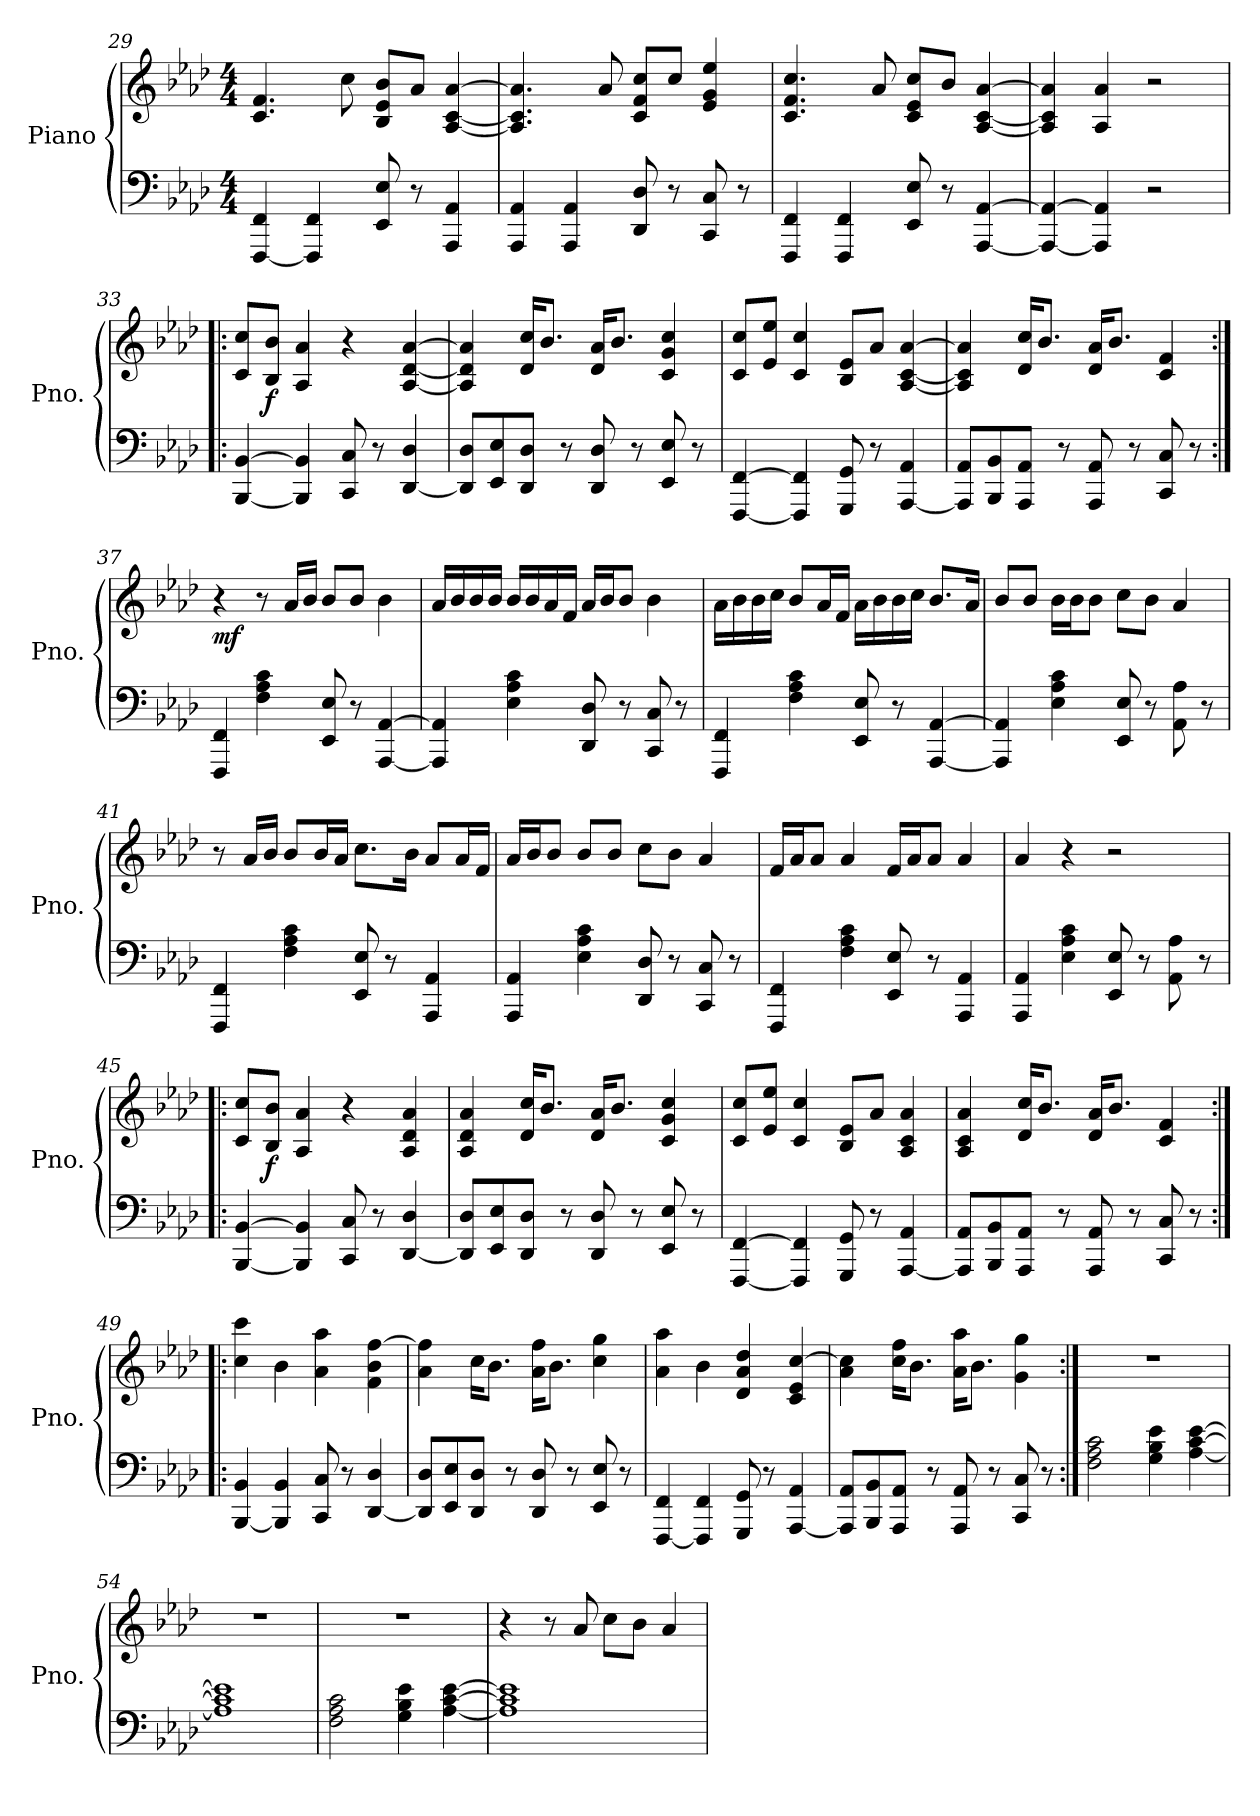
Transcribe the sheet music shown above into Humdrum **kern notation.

**kern	**kern	**dynam
*part1	*part1	*part1
*staff2	*staff1	*staff1/2
*I"Piano	*	*
*I'Pno.	*	*
*clefF4	*clefG2	*
*k[b-e-a-d-]	*k[b-e-a-d-]	*
*M4/4	*M4/4	*
=29	=29	=29
[4FFF/ 4FF/	4.c/ 4.f/	.
4FFF/] 4FF/	.	.
.	8cc\	.
8EE-/ 8E-/	8B-/ 8e-/ 8b-/L	.
8r	8a-/J	.
4AAA-/ 4AA-/	[4A-/ [4c/ [4a-/	.
=30	=30	=30
4AAA-/ 4AA-/	4.A-/] 4.c/] 4.a-/]	.
4AAA-/ 4AA-/	.	.
.	8a-/	.
8DD-/ 8D-/	8c/ 8f/ 8cc/L	.
8r	8cc/J	.
8CC/ 8C/	4e-/ 4g/ 4ee-/	.
8r	.	.
=31	=31	=31
4FFF/ 4FF/	4.c/ 4.f/ 4.cc/	.
4FFF/ 4FF/	.	.
.	8a-/	.
8EE-/ 8E-/	8c/ 8e-/ 8cc/L	.
8r	8b-/J	.
[4AAA-/ [4AA-/	[4A-/ [4c/ [4a-/	.
=32	=32	=32
4AAA-/_ 4AA-/_	4A-/] 4c/] 4a-/]	.
4AAA-/] 4AA-/]	4A-/ 4a-/	.
2r	2r	.
!!LO:PB:g=z
=33!|:	=33!|:	=33!|:
[4BBB-/ [4BB-/	8c/ 8cc/L	.
!	!	!LO:DY:b
.	8B-/ 8b-/J	f
4BBB-/] 4BB-/]	4A-/ 4a-/	.
8CC/ 8C/	4r	.
8r	.	.
[4DD-/ 4D-/	[4A-/ [4d-/ [4a-/	.
=34	=34	=34
8DD-/] 8D-/L	4A-/] 4d-/] 4a-/]	.
8EE-/ 8E-/	.	.
8DD-/ 8D-/J	16d-/ 16cc/KL	.
.	8.b-/J	.
8r	.	.
8DD-/ 8D-/	16d-/ 16a-/KL	.
.	8.b-/J	.
8r	.	.
8EE-/ 8E-/	4c/ 4g/ 4cc/	.
8r	.	.
=35	=35	=35
[4FFF/ [4FF/	8c/ 8cc/L	.
.	8e-/ 8ee-/J	.
4FFF/] 4FF/]	4c/ 4cc/	.
8GGG/ 8GG/	8B-/ 8e-/L	.
8r	8a-/J	.
[4AAA-/ 4AA-/	[4A-/ [4c/ [4a-/	.
=36	=36	=36
8AAA-/] 8AA-/L	4A-/] 4c/] 4a-/]	.
8BBB-/ 8BB-/	.	.
8AAA-/ 8AA-/J	16d-/ 16cc/KL	.
.	8.b-/J	.
8r	.	.
8AAA-/ 8AA-/	16d-/ 16a-/KL	.
.	8.b-/J	.
8r	.	.
8CC/ 8C/	4c/ 4f/	.
8r	.	.
!!LO:LB:g=z
=37:|!	=37:|!	=37:|!
!	!	!LO:DY:b
4FFF/ 4FF/	4r	mf
4F\ 4A-\ 4c\	8r	.
.	16a-/LL	.
.	16b-/JJ	.
8EE-/ 8E-/	8b-/L	.
8r	8b-/J	.
[4AAA-/ [4AA-/	4b-\	.
=38	=38	=38
4AAA-/] 4AA-/]	16a-/LL	.
.	16b-/	.
.	16b-/	.
.	16b-/JJ	.
4E-\ 4A-\ 4c\	16b-/LL	.
.	16b-/	.
.	16a-/	.
.	16f/JJ	.
8DD-/ 8D-/	16a-/LL	.
.	16b-/J	.
8r	8b-/J	.
8CC/ 8C/	4b-\	.
8r	.	.
=39	=39	=39
4FFF/ 4FF/	16a-\LL	.
.	16b-\	.
.	16b-\	.
.	16cc\JJ	.
4F\ 4A-\ 4c\	8b-/L	.
.	16a-/L	.
.	16f/JJ	.
8EE-/ 8E-/	16a-\LL	.
.	16b-\	.
8r	16b-\	.
.	16cc\JJ	.
[4AAA-/ [4AA-/	8.b-/L	.
.	16a-/Jk	.
=40	=40	=40
4AAA-/] 4AA-/]	8b-/L	.
.	8b-/J	.
4E-\ 4A-\ 4c\	16b-\LL	.
.	16b-\J	.
.	8b-\J	.
8EE-/ 8E-/	8cc\L	.
8r	8b-\J	.
8AA-\ 8A-\	4a-/	.
8r	.	.
!!LO:LB:g=z
=41	=41	=41
4FFF/ 4FF/	8r	.
.	16a-/LL	.
.	16b-/JJ	.
4F\ 4A-\ 4c\	8b-/L	.
.	16b-/L	.
.	16a-/JJ	.
8EE-/ 8E-/	8.cc\L	.
8r	.	.
.	16b-\Jk	.
4AAA-/ 4AA-/	8a-/L	.
.	16a-/L	.
.	16f/JJ	.
=42	=42	=42
4AAA-/ 4AA-/	16a-/LL	.
.	16b-/J	.
.	8b-/J	.
4E-\ 4A-\ 4c\	8b-/L	.
.	8b-/J	.
8DD-/ 8D-/	8cc\L	.
8r	8b-\J	.
8CC/ 8C/	4a-/	.
8r	.	.
=43	=43	=43
4FFF/ 4FF/	16f/LL	.
.	16a-/J	.
.	8a-/J	.
4F\ 4A-\ 4c\	4a-/	.
8EE-/ 8E-/	16f/LL	.
.	16a-/J	.
8r	8a-/J	.
4AAA-/ 4AA-/	4a-/	.
=44	=44	=44
4AAA-/ 4AA-/	4a-/	.
4E-\ 4A-\ 4c\	4r	.
8EE-/ 8E-/	2r	.
8r	.	.
8AA-\ 8A-\	.	.
8r	.	.
!!LO:LB:g=z
=45!|:	=45!|:	=45!|:
[4BBB-/ [4BB-/	8c/ 8cc/L	.
!	!	!LO:DY:b
.	8B-/ 8b-/J	f
4BBB-/] 4BB-/]	4A-/ 4a-/	.
8CC/ 8C/	4r	.
8r	.	.
[4DD-/ 4D-/	4A-/ 4d-/ 4a-/	.
=46	=46	=46
8DD-/] 8D-/L	4A-/ 4d-/ 4a-/	.
8EE-/ 8E-/	.	.
8DD-/ 8D-/J	16d-/ 16cc/KL	.
.	8.b-/J	.
8r	.	.
8DD-/ 8D-/	16d-/ 16a-/KL	.
.	8.b-/J	.
8r	.	.
8EE-/ 8E-/	4c/ 4g/ 4cc/	.
8r	.	.
=47	=47	=47
[4FFF/ [4FF/	8c/ 8cc/L	.
.	8e-/ 8ee-/J	.
4FFF/] 4FF/]	4c/ 4cc/	.
8GGG/ 8GG/	8B-/ 8e-/L	.
8r	8a-/J	.
[4AAA-/ 4AA-/	4A-/ 4c/ 4a-/	.
=48	=48	=48
8AAA-/] 8AA-/L	4A-/ 4c/ 4a-/	.
8BBB-/ 8BB-/	.	.
8AAA-/ 8AA-/J	16d-/ 16cc/KL	.
.	8.b-/J	.
8r	.	.
8AAA-/ 8AA-/	16d-/ 16a-/KL	.
.	8.b-/J	.
8r	.	.
8CC/ 8C/	4c/ 4f/	.
8r	.	.
!!LO:LB:g=z
=49:|!|:	=49:|!|:	=49:|!|:
[4BBB-/ 4BB-/	4cc\ 4ccc\	.
4BBB-/] 4BB-/	4b-\	.
8CC/ 8C/	4a-\ 4aa-\	.
8r	.	.
[4DD-/ 4D-/	4f\ 4b-\ [4ff\	.
=50	=50	=50
8DD-/] 8D-/L	4a-\ 4ff\]	.
8EE-/ 8E-/	.	.
8DD-/ 8D-/J	16cc\KL	.
.	8.b-\J	.
8r	.	.
8DD-/ 8D-/	16a-\ 16ff\KL	.
.	8.b-\J	.
8r	.	.
8EE-/ 8E-/	4cc\ 4gg\	.
8r	.	.
=51	=51	=51
[4FFF/ 4FF/	4a-\ 4aa-\	.
4FFF/] 4FF/	4b-\	.
8GGG/ 8GG/	4d-/ 4a-/ 4dd-/	.
8r	.	.
[4AAA-/ 4AA-/	4c/ 4e-/ [4cc/	.
=52	=52	=52
8AAA-/] 8AA-/L	4a-\ 4cc\]	.
8BBB-/ 8BB-/	.	.
8AAA-/ 8AA-/J	16cc\ 16ff\KL	.
.	8.b-\J	.
8r	.	.
8AAA-/ 8AA-/	16a-\ 16aa-\KL	.
.	8.b-\J	.
8r	.	.
8CC/ 8C/	4g\ 4gg\	.
8r	.	.
=53:|!	=53:|!	=53:|!
2F\ 2A-\ 2c\	1r	.
4G\ 4B-\ 4e-\	.	.
[4A-\ [4c\ [4e-\	.	.
!!LO:PB:g=z
=54	=54	=54
1A-] 1c] 1e-]	1r	.
=55	=55	=55
2F\ 2A-\ 2c\	1r	.
4G\ 4B-\ 4e-\	.	.
[4A-\ [4c\ [4e-\	.	.
=56	=56	=56
1A-] 1c] 1e-]	4r	.
.	8r	.
.	8a-/	.
.	8cc\L	.
.	8b-\J	.
.	4a-/	.
=	=	=
*-	*-	*-
